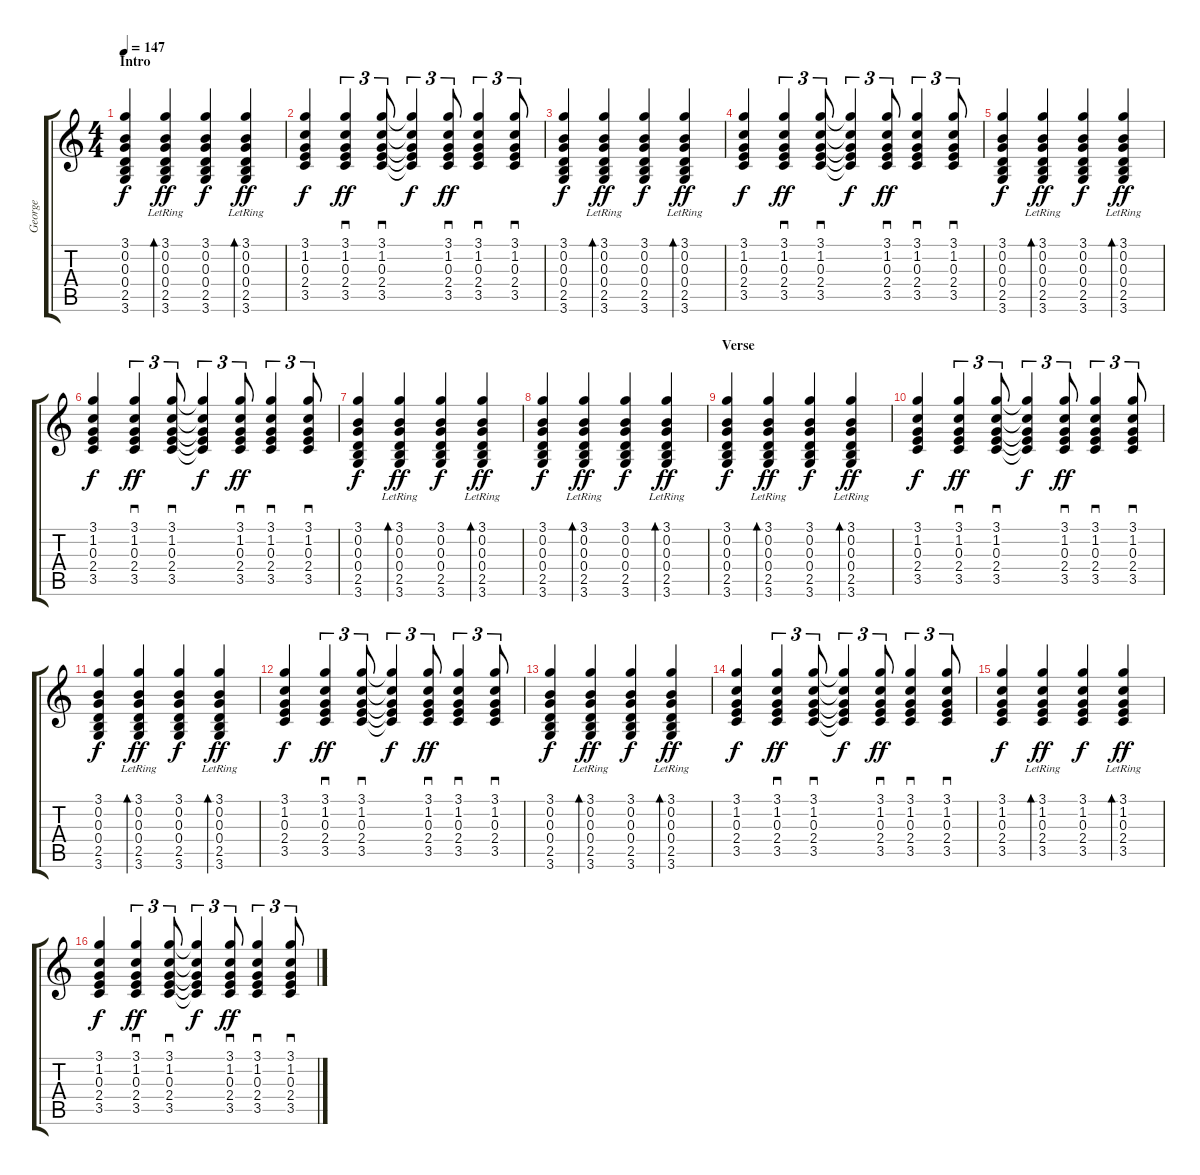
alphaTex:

\track ("George" "George") {instrument acousticguitarnylon}
\staff {score tabs}
\tuning (E4 B3 G3 D3 A2 E2) {hide}
\ts (4 4)
\section ("" "Intro")
\tempo 147
\clef g2
\ks c
(3.1 0.2 0.3 0.4 2.5 3.6).4{dy f volume 11 balance 6 instrument acousticguitarsteel} (3.1{lr} 0.2{lr} 0.3{lr} 0.4{lr} 2.5{lr} 3.6{lr}).4{bd 60 dy ff} (3.1 0.2 0.3 0.4 2.5 3.6).4{dy f} (3.1{lr} 0.2{lr} 0.3{lr} 0.4{lr} 2.5{lr} 3.6{lr}).4{bd 60 dy ff} |
(3.1 1.2 0.3 2.4 3.5).4{dy f} (3.1 1.2 0.3 2.4 3.5).4{sd tu (3 2) dy ff} (3.1 1.2 0.3 2.4 3.5).8{sd tu (3 2)} (3.1{t} 1.2{t} 0.3{t} 2.4{t} 3.5{t}).4{tu (3 2) dy f} (3.1 1.2 0.3 2.4 3.5).8{sd tu (3 2) dy ff} (3.1 1.2 0.3 2.4 3.5).4{sd tu (3 2)} (3.1 1.2 0.3 2.4 3.5).8{sd tu (3 2)} |
(3.1 0.2 0.3 0.4 2.5 3.6).4{dy f} (3.1{lr} 0.2{lr} 0.3{lr} 0.4{lr} 2.5{lr} 3.6{lr}).4{bd 60 dy ff} (3.1 0.2 0.3 0.4 2.5 3.6).4{dy f} (3.1{lr} 0.2{lr} 0.3{lr} 0.4{lr} 2.5{lr} 3.6{lr}).4{bd 60 dy ff} |
(3.1 1.2 0.3 2.4 3.5).4{dy f} (3.1 1.2 0.3 2.4 3.5).4{sd tu (3 2) dy ff} (3.1 1.2 0.3 2.4 3.5).8{sd tu (3 2)} (3.1{t} 1.2{t} 0.3{t} 2.4{t} 3.5{t}).4{tu (3 2) dy f} (3.1 1.2 0.3 2.4 3.5).8{sd tu (3 2) dy ff} (3.1 1.2 0.3 2.4 3.5).4{sd tu (3 2)} (3.1 1.2 0.3 2.4 3.5).8{sd tu (3 2)} |
(3.1 0.2 0.3 0.4 2.5 3.6).4{dy f} (3.1{lr} 0.2{lr} 0.3{lr} 0.4{lr} 2.5{lr} 3.6{lr}).4{bd 60 dy ff} (3.1 0.2 0.3 0.4 2.5 3.6).4{dy f} (3.1{lr} 0.2{lr} 0.3{lr} 0.4{lr} 2.5{lr} 3.6{lr}).4{bd 60 dy ff} |
(3.1 1.2 0.3 2.4 3.5).4{dy f} (3.1 1.2 0.3 2.4 3.5).4{sd tu (3 2) dy ff} (3.1 1.2 0.3 2.4 3.5).8{sd tu (3 2)} (3.1{t} 1.2{t} 0.3{t} 2.4{t} 3.5{t}).4{tu (3 2) dy f} (3.1 1.2 0.3 2.4 3.5).8{sd tu (3 2) dy ff} (3.1 1.2 0.3 2.4 3.5).4{sd tu (3 2)} (3.1 1.2 0.3 2.4 3.5).8{sd tu (3 2)} |
(3.1 0.2 0.3 0.4 2.5 3.6).4{dy f} (3.1{lr} 0.2{lr} 0.3{lr} 0.4{lr} 2.5{lr} 3.6{lr}).4{bd 60 dy ff} (3.1 0.2 0.3 0.4 2.5 3.6).4{dy f} (3.1{lr} 0.2{lr} 0.3{lr} 0.4{lr} 2.5{lr} 3.6{lr}).4{bd 60 dy ff} |
(3.1 0.2 0.3 0.4 2.5 3.6).4{dy f} (3.1{lr} 0.2{lr} 0.3{lr} 0.4{lr} 2.5{lr} 3.6{lr}).4{bd 60 dy ff} (3.1 0.2 0.3 0.4 2.5 3.6).4{dy f} (3.1{lr} 0.2{lr} 0.3{lr} 0.4{lr} 2.5{lr} 3.6{lr}).4{bd 60 dy ff} |
\section ("" "Verse")
(3.1 0.2 0.3 0.4 2.5 3.6).4{dy f} (3.1{lr} 0.2{lr} 0.3{lr} 0.4{lr} 2.5{lr} 3.6{lr}).4{bd 60 dy ff} (3.1 0.2 0.3 0.4 2.5 3.6).4{dy f} (3.1{lr} 0.2{lr} 0.3{lr} 0.4{lr} 2.5{lr} 3.6{lr}).4{bd 60 dy ff} |
(3.1 1.2 0.3 2.4 3.5).4{dy f} (3.1 1.2 0.3 2.4 3.5).4{sd tu (3 2) dy ff} (3.1 1.2 0.3 2.4 3.5).8{sd tu (3 2)} (3.1{t} 1.2{t} 0.3{t} 2.4{t} 3.5{t}).4{tu (3 2) dy f} (3.1 1.2 0.3 2.4 3.5).8{sd tu (3 2) dy ff} (3.1 1.2 0.3 2.4 3.5).4{sd tu (3 2)} (3.1 1.2 0.3 2.4 3.5).8{sd tu (3 2)} |
(3.1 0.2 0.3 0.4 2.5 3.6).4{dy f} (3.1{lr} 0.2{lr} 0.3{lr} 0.4{lr} 2.5{lr} 3.6{lr}).4{bd 60 dy ff} (3.1 0.2 0.3 0.4 2.5 3.6).4{dy f} (3.1{lr} 0.2{lr} 0.3{lr} 0.4{lr} 2.5{lr} 3.6{lr}).4{bd 60 dy ff} |
(3.1 1.2 0.3 2.4 3.5).4{dy f} (3.1 1.2 0.3 2.4 3.5).4{sd tu (3 2) dy ff} (3.1 1.2 0.3 2.4 3.5).8{sd tu (3 2)} (3.1{t} 1.2{t} 0.3{t} 2.4{t} 3.5{t}).4{tu (3 2) dy f} (3.1 1.2 0.3 2.4 3.5).8{sd tu (3 2) dy ff} (3.1 1.2 0.3 2.4 3.5).4{sd tu (3 2)} (3.1 1.2 0.3 2.4 3.5).8{sd tu (3 2)} |
(3.1 0.2 0.3 0.4 2.5 3.6).4{dy f} (3.1{lr} 0.2{lr} 0.3{lr} 0.4{lr} 2.5{lr} 3.6{lr}).4{bd 60 dy ff} (3.1 0.2 0.3 0.4 2.5 3.6).4{dy f} (3.1{lr} 0.2{lr} 0.3{lr} 0.4{lr} 2.5{lr} 3.6{lr}).4{bd 60 dy ff} |
(3.1 1.2 0.3 2.4 3.5).4{dy f} (3.1 1.2 0.3 2.4 3.5).4{sd tu (3 2) dy ff} (3.1 1.2 0.3 2.4 3.5).8{sd tu (3 2)} (3.1{t} 1.2{t} 0.3{t} 2.4{t} 3.5{t}).4{tu (3 2) dy f} (3.1 1.2 0.3 2.4 3.5).8{sd tu (3 2) dy ff} (3.1 1.2 0.3 2.4 3.5).4{sd tu (3 2)} (3.1 1.2 0.3 2.4 3.5).8{sd tu (3 2)} |
(3.1 1.2 0.3 2.4 3.5).4{dy f} (3.1{lr} 1.2{lr} 0.3{lr} 2.4{lr} 3.5{lr}).4{bd 60 dy ff} (3.1 1.2 0.3 2.4 3.5).4{dy f} (3.1{lr} 1.2{lr} 0.3{lr} 2.4{lr} 3.5{lr}).4{bd 60 dy ff} |
(3.1 1.2 0.3 2.4 3.5).4{dy f} (3.1 1.2 0.3 2.4 3.5).4{sd tu (3 2) dy ff} (3.1 1.2 0.3 2.4 3.5).8{sd tu (3 2)} (3.1{t} 1.2{t} 0.3{t} 2.4{t} 3.5{t}).4{tu (3 2) dy f} (3.1 1.2 0.3 2.4 3.5).8{sd tu (3 2) dy ff} (3.1 1.2 0.3 2.4 3.5).4{sd tu (3 2)} (3.1 1.2 0.3 2.4 3.5).8{sd tu (3 2)}
